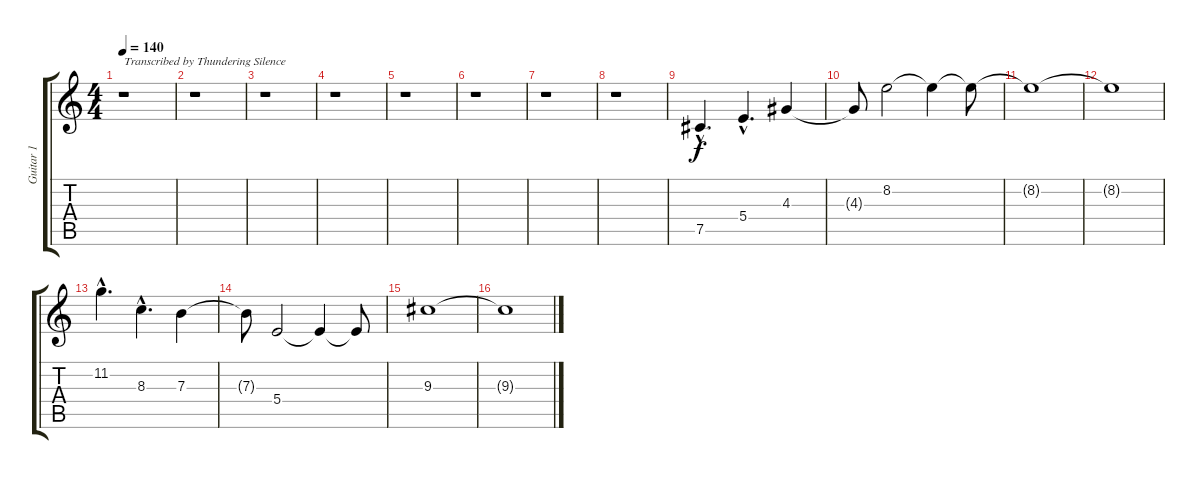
\track ("Guitar 1" "Guitar 1") {instrument distortionguitar}
\staff {score tabs}
\tuning (Db4 Ab3 E3 B2 Gb2 Db2) {hide}
\ts (4 4)
\tempo 140
\clef g2
\ks c
r.1{txt "Transcribed by Thundering Silence" dy f instrument distortionguitar} |
r.1 |
r.1 |
r.1 |
r.1{txt ""} |
r.1 |
r.1 |
r.1 |
7.5{hac}.4{d} 5.4{hac}.4{d} 4.3.4 |
4.3{t}.8 8.2.2 8.2{t}.4 8.2{t}.8 |
8.2{t}.1 |
8.2{t}.1 |
11.2{hac}.4{d} 8.3{hac}.4{d} 7.3.4 |
7.3{t}.8 5.4.2 5.4{t}.4 5.4{t}.8 |
9.3.1 |
9.3{t}.1
